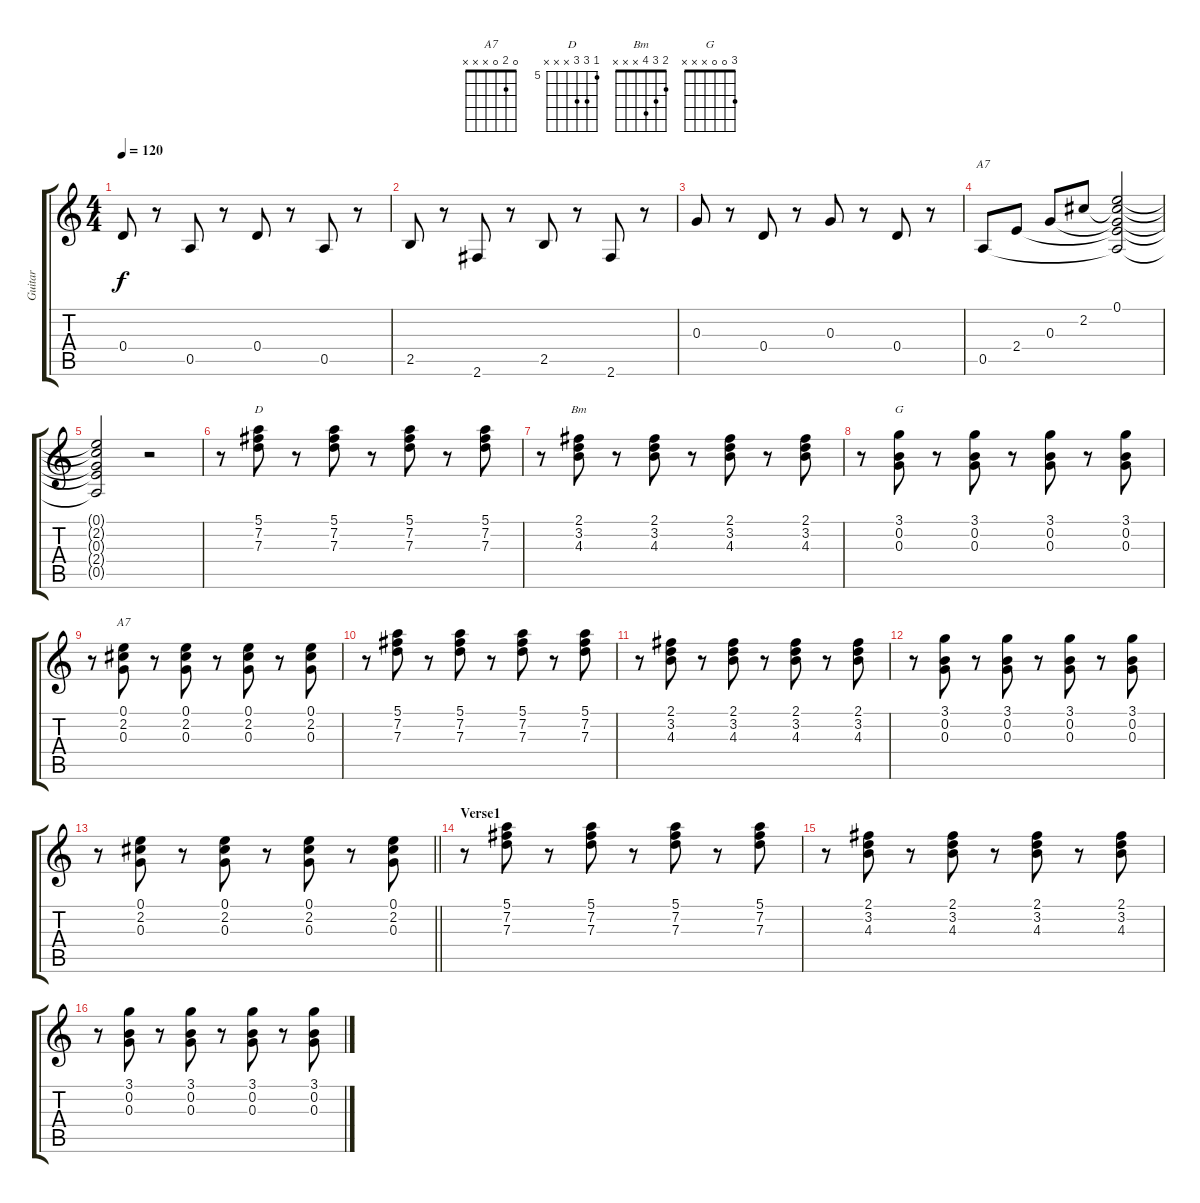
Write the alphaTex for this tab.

\track ("Guitar" "Guitar") {instrument electricguitarclean}
\staff {score tabs}
\tuning (E4 B3 G3 D3 A2 E2) {hide}
\chord ("A7" 0 2 0 2 0 x)
\chord ("D" 5 7 7 x x x) {firstfret 5}
\chord ("Bm" 2 3 4 x x x)
\chord ("G" 3 0 0 x x x)
\chord ("A7" 0 2 0 x x x)
\ts (4 4)
\tempo 120
\clef g2
\ks c
0.4.8{dy f instrument electricguitarclean} r.8 0.5.8 r.8 0.4.8 r.8 0.5.8 r.8 |
2.5.8 r.8 2.6.8 r.8 2.5.8 r.8 2.6.8 r.8 |
0.3.8 r.8 0.4.8 r.8 0.3.8 r.8 0.4.8 r.8 |
0.5.8{ch "A7"} 2.4.8 0.3.8 2.2.8 (0.1 2.2{t} 0.3{t} 2.4{t} 0.5{t}).2 |
(0.1{t} 2.2{t} 0.3{t} 2.4{t} 0.5{t}).2 r.2 |
r.8 (5.1 7.2 7.3).8{ch "D"} r.8 (5.1 7.2 7.3).8 r.8 (5.1 7.2 7.3).8 r.8 (5.1 7.2 7.3).8 |
r.8 (2.1 3.2 4.3).8{ch "Bm"} r.8 (2.1 3.2 4.3).8 r.8 (2.1 3.2 4.3).8 r.8 (2.1 3.2 4.3).8 |
r.8 (3.1 0.2 0.3).8{ch "G"} r.8 (3.1 0.2 0.3).8 r.8 (3.1 0.2 0.3).8 r.8 (3.1 0.2 0.3).8 |
r.8 (0.1 2.2 0.3).8{ch "A7"} r.8 (0.1 2.2 0.3).8 r.8 (0.1 2.2 0.3).8 r.8 (0.1 2.2 0.3).8 |
r.8 (5.1 7.2 7.3).8 r.8 (5.1 7.2 7.3).8 r.8 (5.1 7.2 7.3).8 r.8 (5.1 7.2 7.3).8 |
r.8 (2.1 3.2 4.3).8 r.8 (2.1 3.2 4.3).8 r.8 (2.1 3.2 4.3).8 r.8 (2.1 3.2 4.3).8 |
r.8 (3.1 0.2 0.3).8 r.8 (3.1 0.2 0.3).8 r.8 (3.1 0.2 0.3).8 r.8 (3.1 0.2 0.3).8 |
\barLineRight lightlight
r.8 (0.1 2.2 0.3).8 r.8 (0.1 2.2 0.3).8 r.8 (0.1 2.2 0.3).8 r.8 (0.1 2.2 0.3).8 |
\section ("" "Verse1")
r.8 (5.1 7.2 7.3).8 r.8 (5.1 7.2 7.3).8 r.8 (5.1 7.2 7.3).8 r.8 (5.1 7.2 7.3).8 |
r.8 (2.1 3.2 4.3).8 r.8 (2.1 3.2 4.3).8 r.8 (2.1 3.2 4.3).8 r.8 (2.1 3.2 4.3).8 |
r.8 (3.1 0.2 0.3).8 r.8 (3.1 0.2 0.3).8 r.8 (3.1 0.2 0.3).8 r.8 (3.1 0.2 0.3).8
